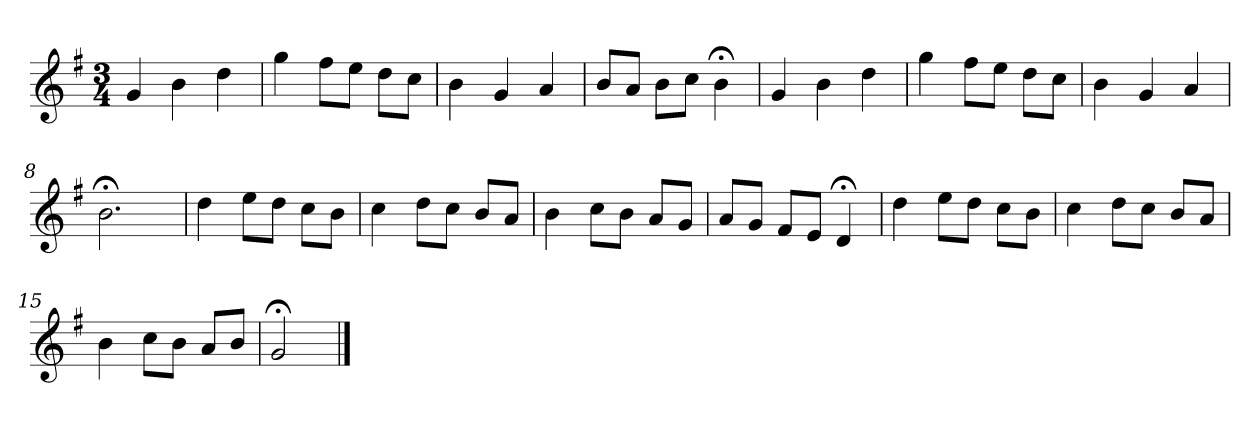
**kern
*part1
*staff1
*k[f#]
*G:
*M3/4
*MM120
=1
4g
4b
4dd
=2
4gg
8ff#L
8eeJ
8ddL
8ccJ
=3
4b
4g
4a
=4
8bL
8aJ
8bL
8ccJ
4b;<
=5
4g
4b
4dd
=6
4gg
8ff#L
8eeJ
8ddL
8ccJ
=7
4b
4g
4a
=8
2.b;<
=9
4dd
8eeL
8ddJ
8ccL
8bJ
=10
4cc
8ddL
8ccJ
8bL
8aJ
=11
4b
8ccL
8bJ
8aL
8gJ
=12
8aL
8gJ
8f#L
8eJ
4d;<
=13
4dd
8eeL
8ddJ
8ccL
8bJ
=14
4cc
8ddL
8ccJ
8bL
8aJ
=15
4b
8ccL
8bJ
8aL
8bJ
=16
2g;<
==
*-
